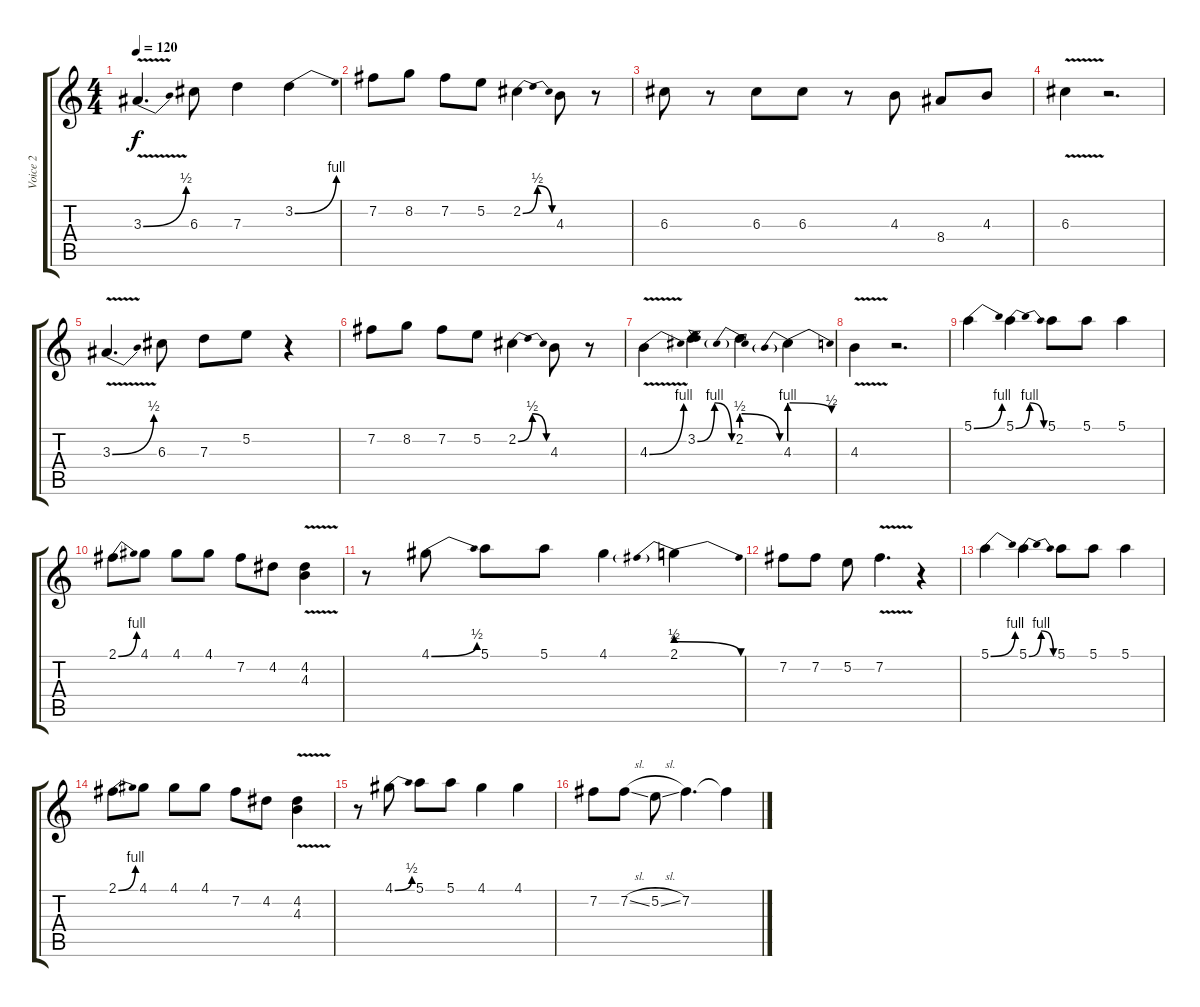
\track ("Voice 2" "Voice 2") {instrument acousticguitarsteel}
\staff {score tabs}
\tuning (E4 B3 G3 D3 A2 E2) {hide}
\ts (4 4)
\tempo 120
\clef g2
\ks c
3.3{be (bend 0 0 60 2) v}.4{d dy f} 6.3.8 7.3.4 3.2{be (bend 0 0 60 4)}.4 |
7.2.8 8.2.8 7.2.8 5.2.8 2.2{be (bendrelease 0 0 5 2 5 2 60 0)}.4 4.3.8 r.8 |
6.3.8 r.8 6.3.8 6.3.8 r.8 4.3.8 8.4.8 4.3.8 |
6.3{v}.4 r.2{d} |
3.3{be (bend 0 0 60 2) v}.4{d} 6.3.8 7.3.8 5.2.8 r.4 |
7.2.8 8.2.8 7.2.8 5.2.8 2.2{be (bendrelease 0 0 5 2 5 2 60 0)}.4 4.3.8 r.8 |
4.3{be (bend 0 0 60 4) v}.4 3.2{be (bendrelease 0 0 15 4 15 4 60 0)}.4 2.2{be (prebendrelease 0 2 60 0)}.4 4.3{be (prebendrelease 0 4 60 2)}.4 |
4.3{v}.4 r.2{d} |
5.1{be (bend 0 0 60 4)}.4 5.1{be (bendrelease 0 0 15 4 45 4 60 0)}.4 5.1.8 5.1.8 5.1.4 |
2.1{be (bend 0 0 60 4)}.8 4.1.8 4.1.8 4.1.8 7.2.8 4.2.8 (4.2{v} 4.3{v}).4 |
r.8 4.1{be (bend 0 0 60 2)}.8 5.1.8 5.1.8 4.1.4 2.1{be (prebendrelease 0 2 60 0)}.4 |
7.2.8 7.2.8 5.2.8 7.2{v}.4{d} r.4 |
5.1{be (bend 0 0 60 4)}.4 5.1{be (bendrelease 0 0 15 4 45 4 60 0)}.4 5.1.8 5.1.8 5.1.4 |
2.1{be (bend 0 0 60 4)}.8 4.1.8 4.1.8 4.1.8 7.2.8 4.2.8 (4.2{v} 4.3{v}).4 |
r.8 4.1{be (bend 0 0 60 2)}.8 5.1.8 5.1.8 4.1.4 4.1.4 |
7.2.8 7.2{sl}.8 5.2{sl}.8 7.2.4{d volume 9} 7.2{t}.4
